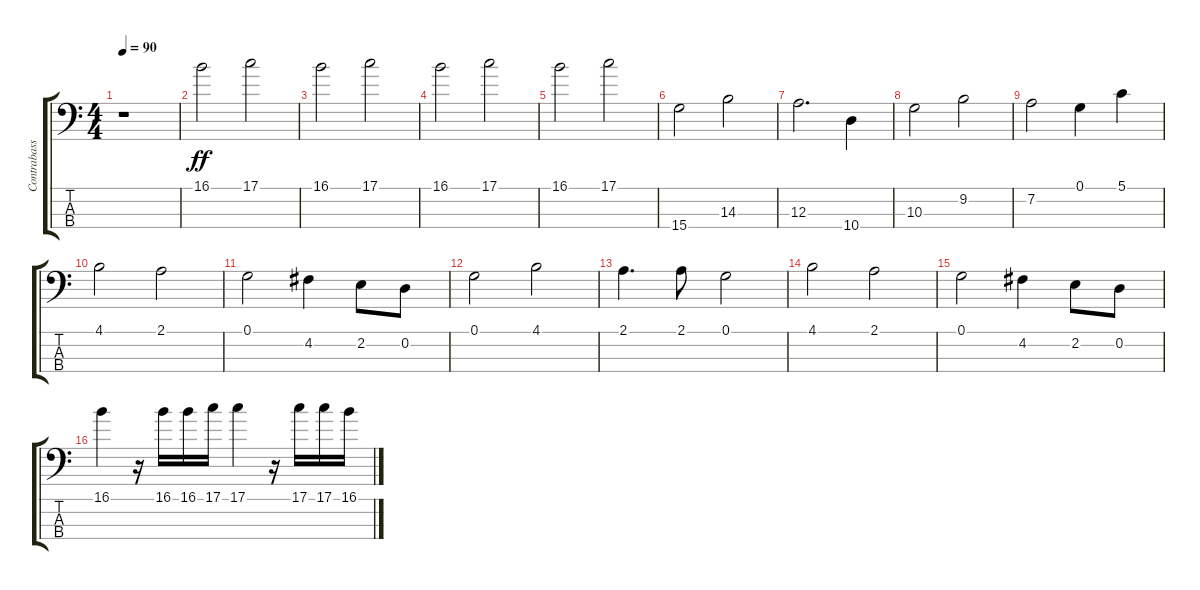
\track ("Contrabass" "Contrabass") {instrument contrabass}
\staff {score tabs}
\tuning (G2 D2 A1 E1) {hide}
\ts (4 4)
\tempo 90
\clef f4
\ks c
r.1{dy ff instrument contrabass} |
16.1.2 17.1.2 |
16.1.2 17.1.2 |
16.1.2 17.1.2 |
16.1.2 17.1.2 |
15.4.2 14.3.2 |
12.3.2{d} 10.4.4 |
10.3.2 9.2.2 |
7.2.2 0.1.4 5.1.4 |
4.1.2 2.1.2 |
0.1.2 4.2.4 2.2.8 0.2.8 |
0.1.2 4.1.2 |
2.1.4{d} 2.1.8 0.1.2 |
4.1.2 2.1.2 |
0.1.2 4.2.4 2.2.8 0.2.8 |
16.1.4 r.16 16.1.16 16.1.16 17.1.16 17.1.4 r.16 17.1.16 17.1.16 16.1.16
